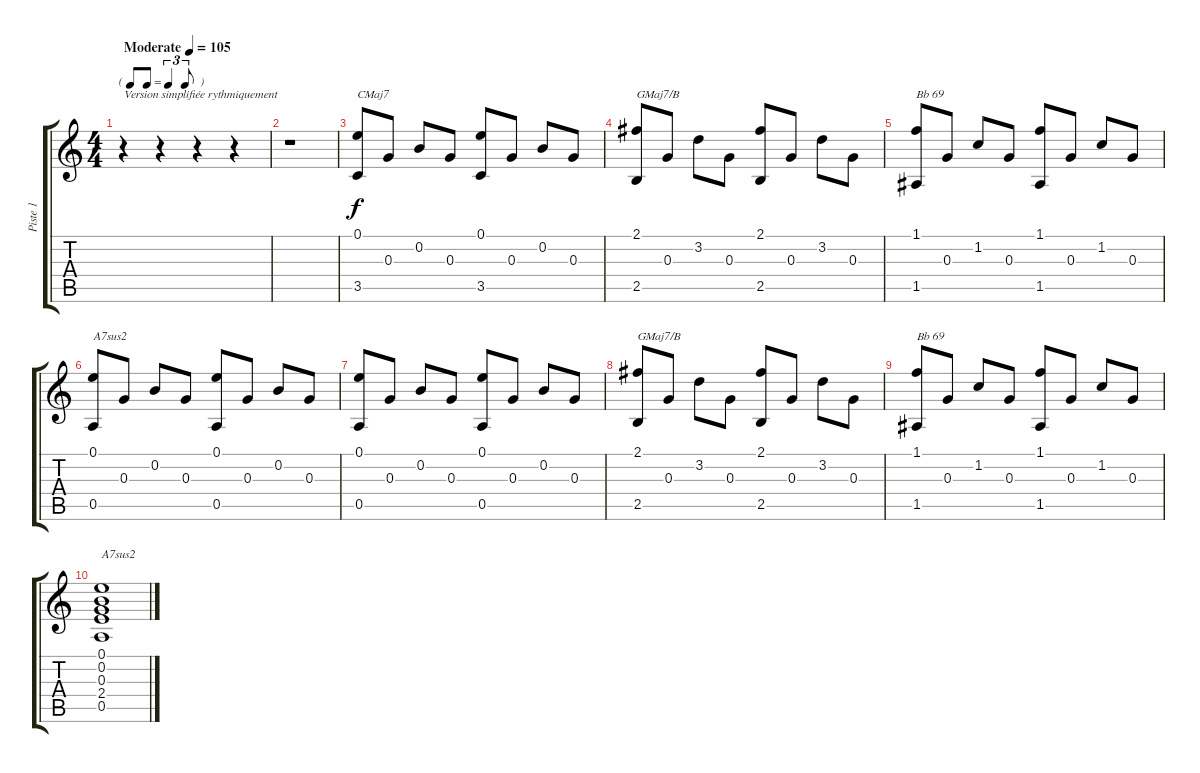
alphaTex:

\track ("Piste 1" "Piste 1") {instrument acousticguitarsteel}
\staff {score tabs}
\tuning (E4 B3 G3 D3 A2 E2) {hide}
\ts (4 4)
\tf triplet8th
\tempo (105 "Moderate")
\clef g2
\ks c
r.4{txt "Version simplifiée rythmiquement" dy f instrument acousticguitarsteel} r.4 r.4 r.4 |
r.1 |
(0.1 3.5).8{txt "CMaj7"} 0.3.8 0.2.8 0.3.8 (0.1 3.5).8 0.3.8 0.2.8 0.3.8 |
(2.1 2.5).8{txt "GMaj7/B"} 0.3.8 3.2.8 0.3.8 (2.1 2.5).8 0.3.8 3.2.8 0.3.8 |
(1.1 1.5).8{txt "Bb 69"} 0.3.8 1.2.8 0.3.8 (1.1 1.5).8 0.3.8 1.2.8 0.3.8 |
(0.1 0.5).8{txt "A7sus2"} 0.3.8 0.2.8 0.3.8 (0.1 0.5).8 0.3.8 0.2.8 0.3.8 |
(0.1 0.5).8 0.3.8 0.2.8 0.3.8 (0.1 0.5).8 0.3.8 0.2.8 0.3.8 |
(2.1 2.5).8{txt "GMaj7/B"} 0.3.8 3.2.8 0.3.8 (2.1 2.5).8 0.3.8 3.2.8 0.3.8 |
(1.1 1.5).8{txt "Bb 69"} 0.3.8 1.2.8 0.3.8 (1.1 1.5).8 0.3.8 1.2.8 0.3.8 |
(0.1 0.2 0.3 2.4 0.5).1{txt "A7sus2"}
